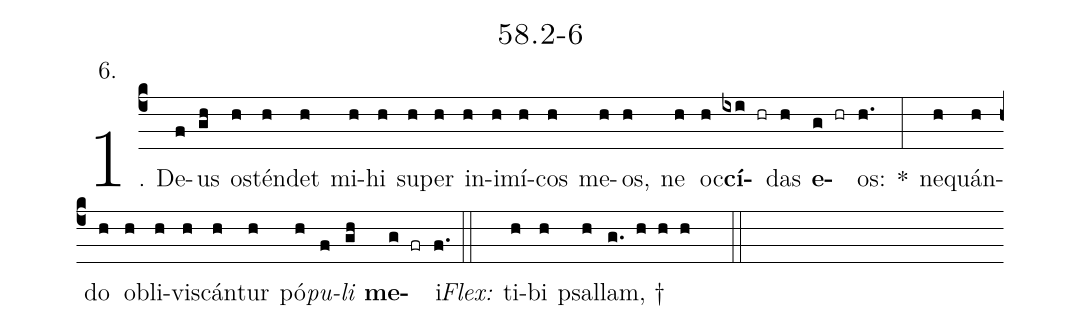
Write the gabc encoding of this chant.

name: 58.2-6;
annotation: 6.;
%%
(c4)1. De(f)us(gh) os(h)tén(h)det(h) mi(h)hi(h) su(h)per(h) in(h)i(h)mí(h)cos(h) me(h)os,(h) ne(h) oc(h)<b>cí</b>(ixi hr)das(h) <b>e</b>(g hr)os:(h.) *(:) ne(h)quán(h)do(h) ob(h)li(h)vis(h)cán(h)tur(h) pó(h)<i>pu</i>(f)<i>li</i>(gh) <b>me</b>(g fr)i.(f.) (::)
<i>Flex:</i>()  ti(h)bi(h) psal(h)lam, †(g. h h h  ::)
